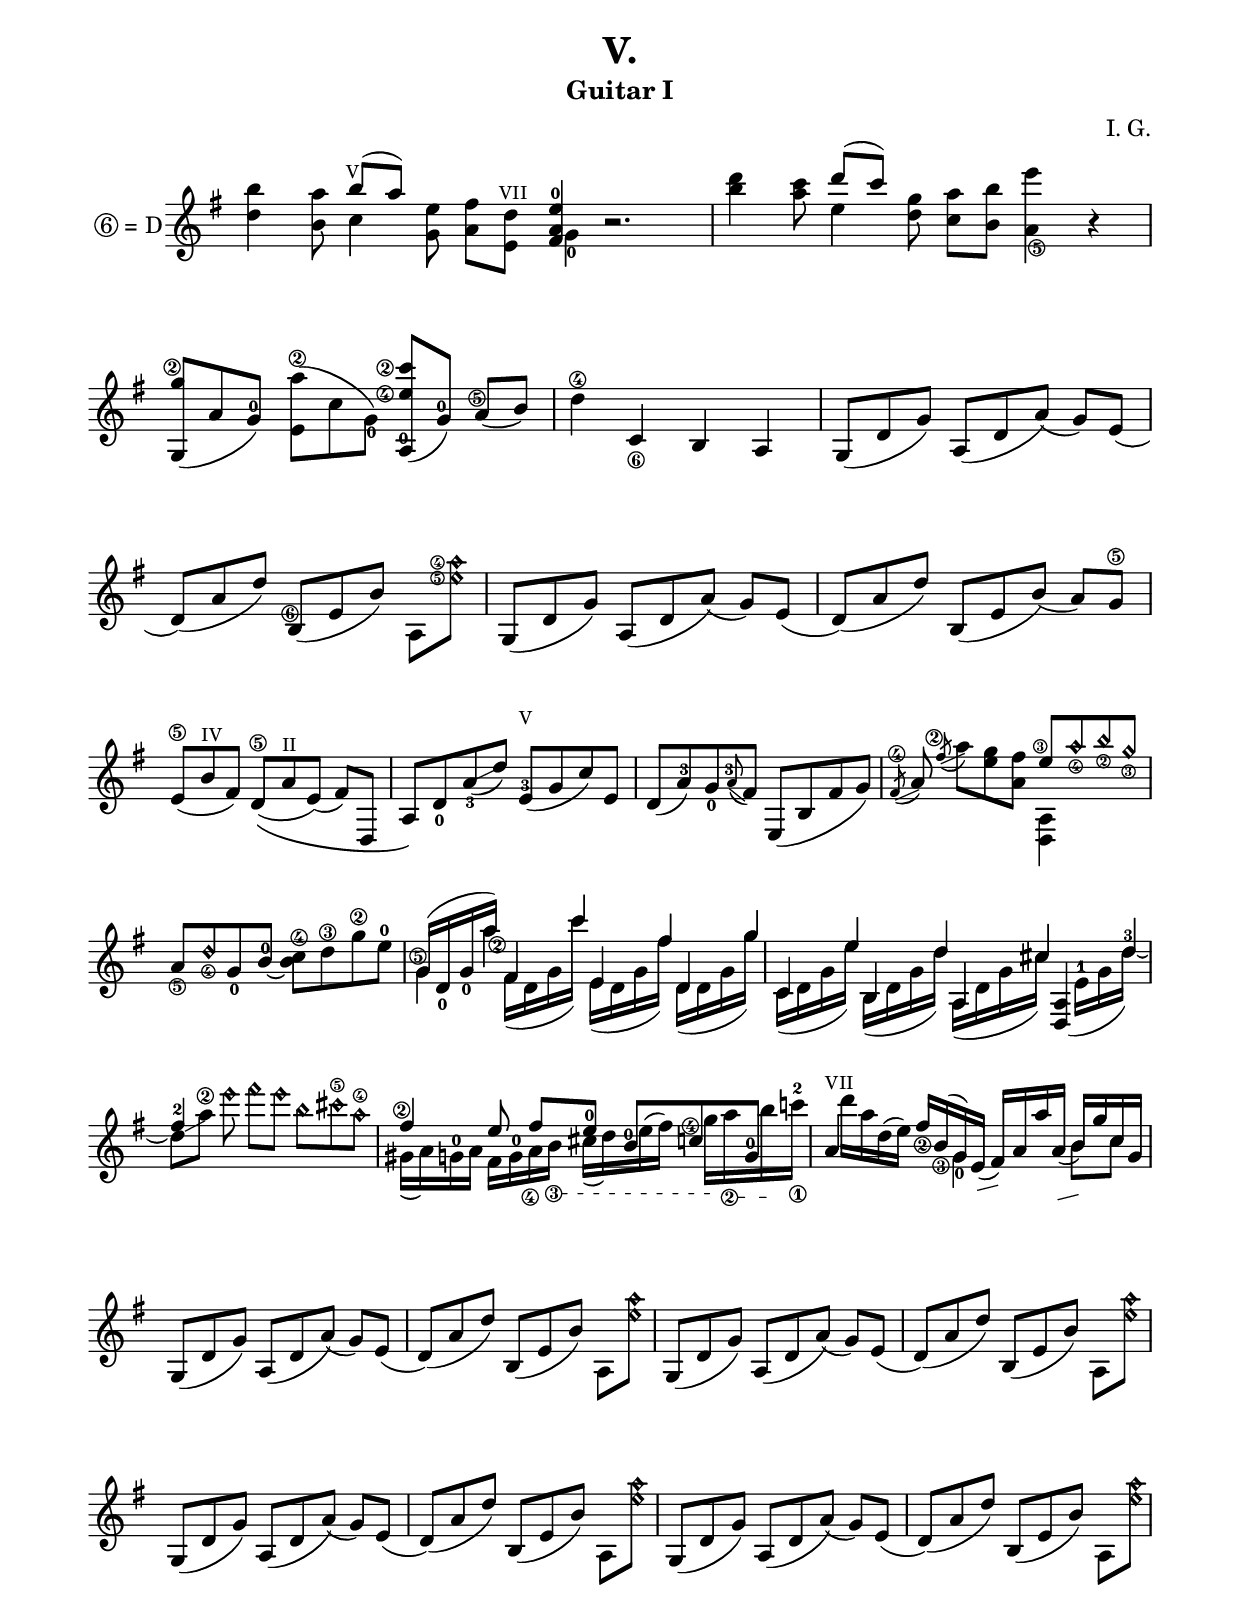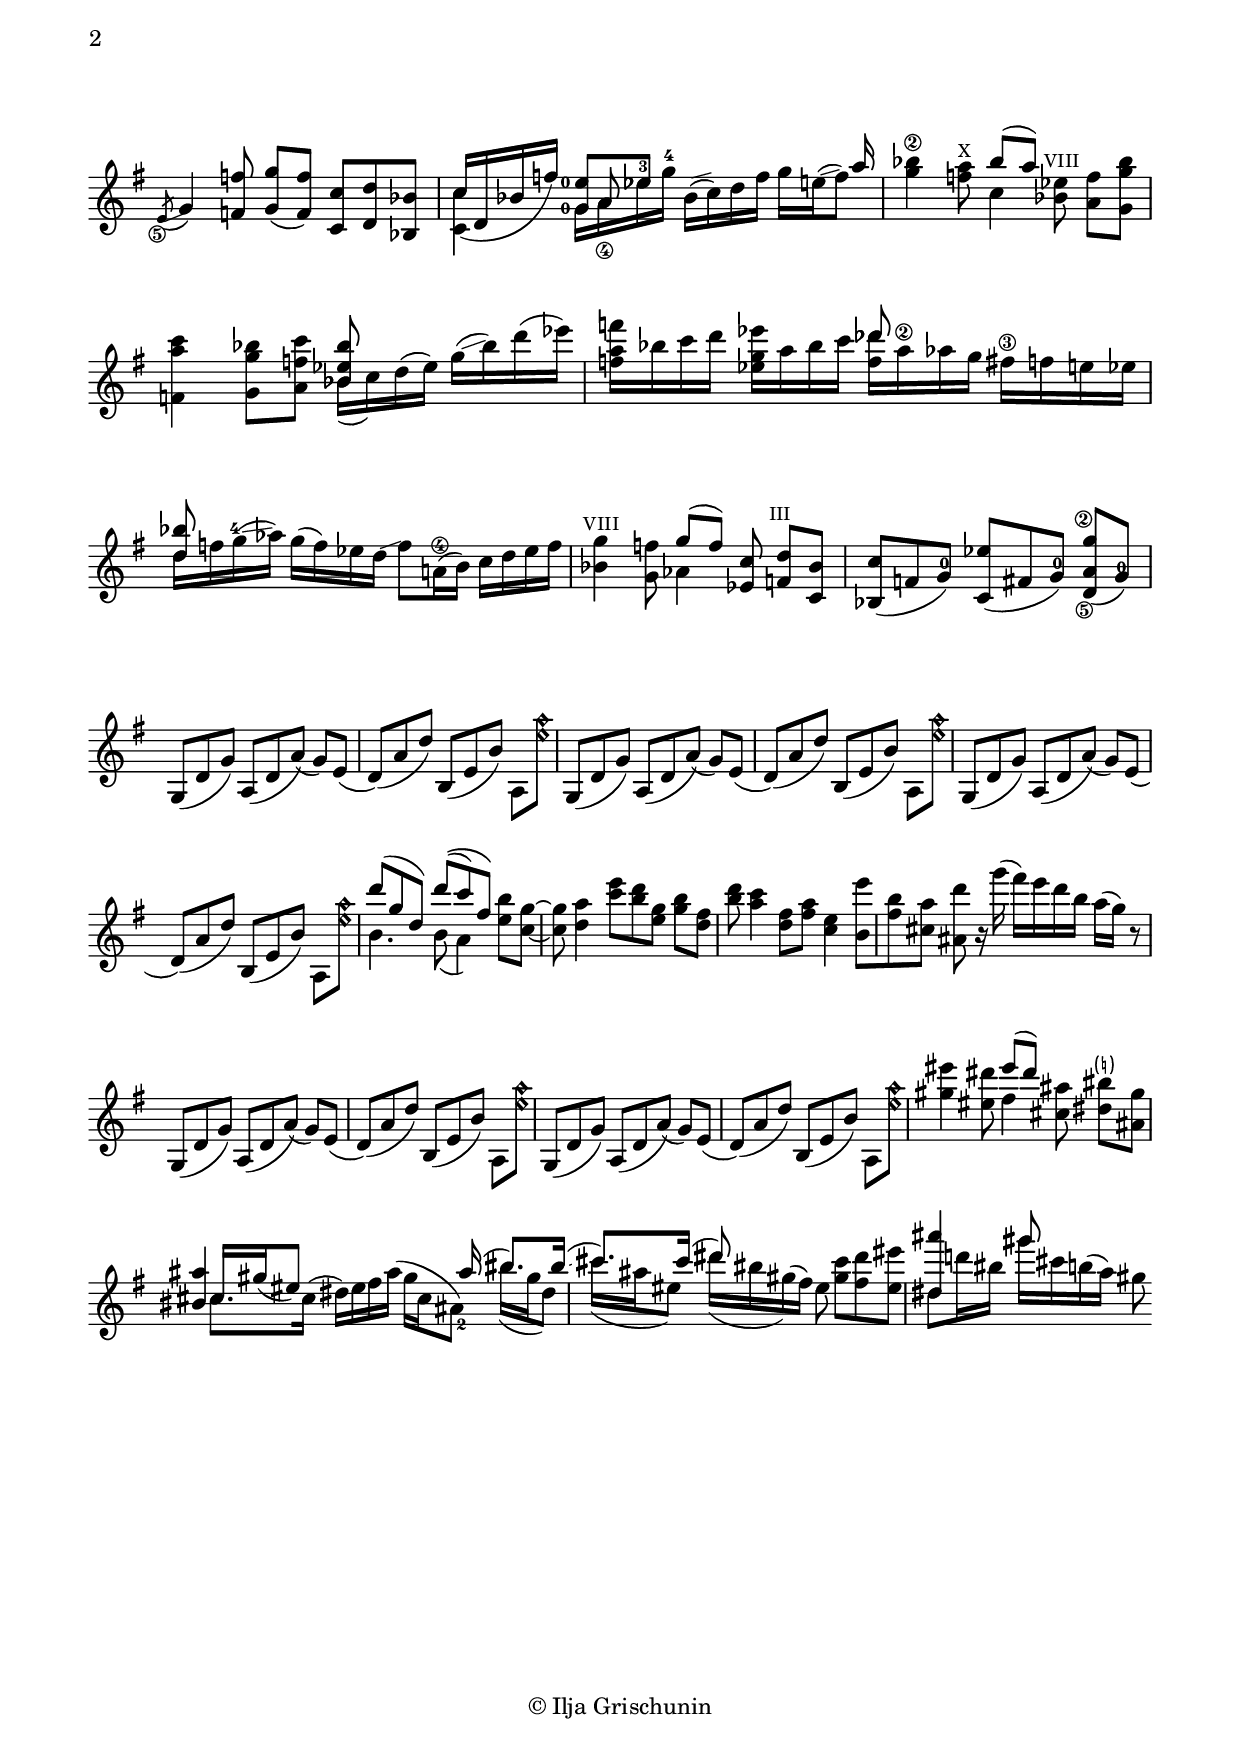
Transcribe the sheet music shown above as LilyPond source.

\version "2.19.15"
%\version "2.18.0"

\language "deutsch"

\header {
  title = "V."
  subtitle = "Guitar I"
  composer = "I. G."
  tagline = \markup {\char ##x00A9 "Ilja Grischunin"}
}

\paper {
  #(set-paper-size "a4")
  top-system-spacing.basic-distance = #20
  top-markup-spacing.basic-distance = #5
  markup-system-spacing.basic-distance = #20
  system-system-spacing.basic-distance = #20
  last-bottom-spacing.basic-distance = #20
  left-margin = 15
  right-margin = 15
  %two-sided = ##t
  %inner-margin = 15
  %outer-margin = 10
}

\layout {
  indent = 1.3\cm
  \context {
    \Score
    \remove "Bar_number_engraver"
  }
}

\version "2.19.15"

#(define RH rightHandFinger)

xLV = #(define-music-function (parser location further) (number?) #{
  \once \override LaissezVibrerTie.X-extent = #'(0 . 0)
  \once \override LaissezVibrerTie.details.note-head-gap = #(/
                                                             further -2)
  \once \override LaissezVibrerTie.extra-offset = #(cons (/
                                                          further 2) 0)
         #})

stringNumberSpanner =
#(define-music-function (parser location StringNumber) (string?)
   #{
     \override TextSpanner.font-size = #-5
     \override TextSpanner.dash-fraction = #0.3
     \override TextSpanner.dash-period = #1.5
     \override TextSpanner.bound-details.right.arrow = ##t
     \override TextSpanner.arrow-width = #0.2
     \override TextSpanner.arrow-length = #0.7
     \override TextSpanner.bound-details.left.stencil-align-dir-y = #CENTER
     \override TextSpanner.bound-details.left.text = \markup { \circle \number #StringNumber }
   #})

stringNumSpan =
#(define-music-function (parser location StringNumber) (string?)
   #{
     \override TextSpanner.font-size = #-5
     \override TextSpanner.dash-fraction = #0.3
     \override TextSpanner.dash-period = #1.5
     %\override TextSpanner.bound-details.right.arrow = ##t
     %\override TextSpanner.arrow-width = #0.2
     %\override TextSpanner.arrow-length = #0.7
     \override TextSpanner.bound-details.left.stencil-align-dir-y = #CENTER
     \override TextSpanner.bound-details.left.text = \markup { \circle \number #StringNumber }
   #})

fretNumSpan =
#(define-music-function (parser location FretNumber) (string?)
   #{
     \override TextSpanner.font-size = #-2
     \override TextSpanner.font-shape = #'regular
     \override TextSpanner.dash-fraction = #0.3
     \override TextSpanner.dash-period = #0.5
     %\override TextSpanner.bound-details.right.arrow = ##t
     %\override TextSpanner.arrow-width = #0.2
     %\override TextSpanner.arrow-length = #0.7
     \override TextSpanner.bound-details.left.stencil-align-dir-y = #CENTER
     \override TextSpanner.bound-details.left.text = \markup { \text #FretNumber }
   #})

spad = \override Fingering.staff-padding = #'()
sfol = \set fingeringOrientations = #'(left)
sfor = \set fingeringOrientations = #'(right)
sfod = \set fingeringOrientations = #'(down)
sfou = \set fingeringOrientations = #'(up)
npad = \override StringNumber.staff-padding = #'()
ssnol = \set stringNumberOrientations = #'(left)
ssnou = \set stringNumberOrientations = #'(up)
ssnod = \set stringNumberOrientations = #'(down)
ssnor = \set stringNumberOrientations = #'(right)
FO =
#(define-music-function (parser location offsetX offsetY)(number? number?)
   #{
     \once \override Voice.Fingering.extra-offset = #(cons offsetX offsetY)
   #})

SO =
#(define-music-function (parser location offsetX offsetY)(number? number?)
   #{
     \once \override Voice.StringNumber.extra-offset = #(cons offsetX offsetY)
   #})

\include "global.ly"
\version "2.19.15"

\language "deutsch"

\version "2.19.15"

#(define RH rightHandFinger)

xLV = #(define-music-function (parser location further) (number?) #{
  \once \override LaissezVibrerTie.X-extent = #'(0 . 0)
  \once \override LaissezVibrerTie.details.note-head-gap = #(/
                                                             further -2)
  \once \override LaissezVibrerTie.extra-offset = #(cons (/
                                                          further 2) 0)
         #})

stringNumberSpanner =
#(define-music-function (parser location StringNumber) (string?)
   #{
     \override TextSpanner.font-size = #-5
     \override TextSpanner.dash-fraction = #0.3
     \override TextSpanner.dash-period = #1.5
     \override TextSpanner.bound-details.right.arrow = ##t
     \override TextSpanner.arrow-width = #0.2
     \override TextSpanner.arrow-length = #0.7
     \override TextSpanner.bound-details.left.stencil-align-dir-y = #CENTER
     \override TextSpanner.bound-details.left.text = \markup { \circle \number #StringNumber }
   #})

stringNumSpan =
#(define-music-function (parser location StringNumber) (string?)
   #{
     \override TextSpanner.font-size = #-5
     \override TextSpanner.dash-fraction = #0.3
     \override TextSpanner.dash-period = #1.5
     %\override TextSpanner.bound-details.right.arrow = ##t
     %\override TextSpanner.arrow-width = #0.2
     %\override TextSpanner.arrow-length = #0.7
     \override TextSpanner.bound-details.left.stencil-align-dir-y = #CENTER
     \override TextSpanner.bound-details.left.text = \markup { \circle \number #StringNumber }
   #})

fretNumSpan =
#(define-music-function (parser location FretNumber) (string?)
   #{
     \override TextSpanner.font-size = #-2
     \override TextSpanner.font-shape = #'regular
     \override TextSpanner.dash-fraction = #0.3
     \override TextSpanner.dash-period = #0.5
     %\override TextSpanner.bound-details.right.arrow = ##t
     %\override TextSpanner.arrow-width = #0.2
     %\override TextSpanner.arrow-length = #0.7
     \override TextSpanner.bound-details.left.stencil-align-dir-y = #CENTER
     \override TextSpanner.bound-details.left.text = \markup { \text #FretNumber }
   #})

spad = \override Fingering.staff-padding = #'()
sfol = \set fingeringOrientations = #'(left)
sfor = \set fingeringOrientations = #'(right)
sfod = \set fingeringOrientations = #'(down)
sfou = \set fingeringOrientations = #'(up)
npad = \override StringNumber.staff-padding = #'()
ssnol = \set stringNumberOrientations = #'(left)
ssnou = \set stringNumberOrientations = #'(up)
ssnod = \set stringNumberOrientations = #'(down)
ssnor = \set stringNumberOrientations = #'(right)
FO =
#(define-music-function (parser location offsetX offsetY)(number? number?)
   #{
     \once \override Voice.Fingering.extra-offset = #(cons offsetX offsetY)
   #})

SO =
#(define-music-function (parser location offsetX offsetY)(number? number?)
   #{
     \once \override Voice.StringNumber.extra-offset = #(cons offsetX offsetY)
   #})

\include "global.ly"

guitarOne =
\relative{
  \global
  \override Staff.TimeSignature.stencil = ##f
  \override TextScript.font-size = -2
  \override Fingering.staff-padding = #'()
  \override StringNumber.staff-padding = #'()
  \override StrokeFinger.staff-padding = #'()
  \time 8/4
  <d'' h'>4 <h a'>8 <<
    {
      \override TextScript.font-size = -2
      \once\override TextScript.extra-offset = #'(-0.3 . -1.5)
      h'8-"V"[( a])
    }
    \\
    {
      c,4
    }
  >>
  <g e'>8 <a fis'>
  \once\override TextScript.extra-offset = #'(-0.5 . 0)
  <e d'>^"VII"
  <<
    {
      <fis a e'-0>4
    }
    \\
    {
      \override Fingering.staff-padding = #'()
      \once \override NoteColumn.force-hshift = #1.7
      g4-0
    }
  >>
  r2.
  \time 6/4
  <h' d>4<a c>8
  <<
    {
      d8[( c])
    }
    \\
    {
      e,4
    }
  >>
  <d g>8 <c a'><h h'>
  \once \override StringNumber.extra-offset = #'(0.5 . 2.8)
  <a_\5 e''>4 r
  \tag #'Part {
    \break
  }
  \time 5/4
  \once \override StringNumber.extra-offset = #'(-0.5 . -2.3)
  <g, g''\2>8[( a'
  \once\override Fingering.extra-offset = #'(0 . -4)
  g-0])<e a'\2>[( c'
  \once\override Fingering.extra-offset = #'(0 . 3.3)
  g_0])
  \stemUp
  \set stringNumberOrientations = #'(left)
  \once\override Fingering.extra-offset = #'(-0.2 . 3)
  <a,_0 e''\4 c'\2>(
  \unset stringNumberOrientations
  \once\override Fingering.extra-offset = #'(-0.2 . -6)
  g'-0)
  \once \override StringNumber.extra-offset = #'(-0.5 . -3.3)
  a\5( h)
  \stemNeutral
  \time 4/4
  d4\4 c,_\6 h a g8[( d' g]) a,[( d a'])(g) e(
  \tag #'Part {
    \break
  }
  d[)( a' d])
  \once \override StringNumber.extra-offset = #'(-0.5 . -4.5)
  h,\6[( e h'])
  \stemDown a,
  \set stringNumberOrientations = #'(left)
  \override StringNumber.font-size = #'-7
  <e''\harmonic\5 a\harmonic\4> \stemNeutral
  \revert StringNumber.font-size
  \unset stringNumberOrientations
  g,,8[( d' g]) a,[( d a'])(g) e( d[)( a' d]) h,[( e h'])( a) g\5
  e\5[( h'^"IV" fis]) d\5[\(( a'^"II" e])( fis) d, a'\) d_0 a'_3-\markup {
    \postscript #"1 2.3 moveto 2.5 1.2 rlineto stroke"
  }( d)
  \once\override Fingering.extra-offset = #'(0 . -4.8)
  e,-3^"V"( g c) e, d(
  \once\override Fingering.extra-offset = #'(0 . -3.5)
  a'-3) g_0 \appoggiatura a-\markup {
    \postscript #"0.2 1.5 moveto 1.5 -1.2 rlineto stroke"
  }
  \once\override Fingering.extra-offset = #'(-2 . -3.5)
  fis-3 e,( h' fis' g)\acciaccatura fis-\markup {
    \postscript #"0.5 0.4 moveto 2.3 1 rlineto stroke"
  }
  \once \override StringNumber.extra-offset = #'(-2 . -2)
  a\4\noBeam
  \acciaccatura fis'-\markup {
    \postscript #"0.5 3.9 moveto 2.3 1 rlineto stroke"
  }
  \once \override StringNumber.extra-offset = #'(-2.8 . -1)
  a\2 <e g><a, fis'>
  <<
    {
      \override StringNumber.staff-padding = #'()
      \once \override StringNumber.extra-offset = #'(-0.5 . -4.2)
      \override StringNumber.font-size = #'-7
      e'8\3 a\harmonic_\4 h\harmonic_\2 g\harmonic_\3
      \revert StringNumber.font-size
    }
    \\
    {
      <d,, a'>4 s
    }
  >>
  \tag #'Part {
    \break
  }
  a''8_\5
  \once\override StringNumber.font-size = #'-7
  d\harmonic _\4 g,_0
  \once\override Fingering.extra-offset = #'(0 . -3.5)
  h~-0 <h c\4> d\3 g\2 e-0
  <<
    {
      \once \override StringNumber.extra-offset = #'(-0.5 . -2.8)
      \stemDown g,4\5 \stemNeutral fis e d c h a <d, a'> s4
    }
    \\
    {
      \override Fingering.staff-padding = #'()
      \stemUp g'16^( d_0 g_0 a')\stemDown fis,( d g c') e,,( d g fis') d,( d g g')
      c,,( d g e') h,( d g d') a,( d g cis)
      \hideNotes d,,16(\unHideNotes
      e'^1[ g d'^3])~
      \tag #'Part {
        d8[-\markup {
          \postscript #"1.4 4 moveto 1.9 1 rlineto stroke"
        }
      }
      \tag #'Partitur {
        d8[-\markup {
          \postscript #"1.5 4 moveto 4.2 1.2 rlineto stroke"
        }
      }
      a'\2]
    }
    \\
    {
      s8. \stemDown
      \once \override StringNumber.extra-offset = #'(0.7 . -3.2)
      a4\2 \stemUp c fis, g e d cis \hide Flag d16 fis4^2
    }
  >>
  e'8\harmonic fis\harmonic[ e\harmonic] h\harmonic[
  \override StringNumber.font-size = #'-7
  cis\harmonic\5 a\harmonic\4]
  \revert StringNumber.font-size
  <<
    {
      \override TextScript.font-size = -2
      \override Fingering.staff-padding = #'()
      \override StringNumber.staff-padding = #'()
      \once \override StringNumber.extra-offset = #'(-0.5 . -2.5)
      fis4\2 e8\noBeam fis[
      \once \override Fingering.extra-offset = #'(0 . -2.5)
      e-0]
      \once \override Fingering.extra-offset = #'(-0.2 . -4.3)
      h-0
      \once \override StringNumber.extra-offset = #'(-0.5 . -3.8)
      c!\4
      \once \override Fingering.extra-offset = #'(-0.2 . -5.2)
      g-0 a4-"VII" fis'16_\2 h,_\3( g_0)
      \tag #'Part {
        e_(-\markup {
          \postscript #"0.6 -6.8 moveto 2 0.5 rlineto stroke"
        }
      }
      \tag #'Partitur {
        e_(-\markup {
          \postscript #"0.7 -6.8 moveto 2 0.3 rlineto stroke"
        }
      }
      fis) a a'
      \tag #'Part {
        a,_(-\markup {
          \postscript #"0.6 -7.7 moveto 2 0.5 rlineto stroke"
        }
      }
      \tag #'Partitur {
        a_(-\markup {
          \postscript #"0.6 -7.7 moveto 1.8 0.6 rlineto stroke"
        }
      }
      h) g' c, g
    }
    \\
    {
      \override Fingering.staff-padding = #'()
      gis16( a) g^0 a fis g^0
      \once \override StringNumber.extra-offset = #'(-0.5 . 0)
      a_\4
      \textSpannerDown
      \stringNumSpan "3"
      \tag #'Part {
        \once\override TextSpanner.extra-offset = #'(0 . 0.6)
      }
      \tag #'Partitur {
        \once\override TextSpanner.extra-offset = #'(0 . 0.5)
      }
      h\startTextSpan cis( d)
      \once \override NoteColumn.force-hshift = #1.3
      e^( fis)
      \once \override NoteColumn.force-hshift = #1.3
      g\stopTextSpan
      \stringNumSpan "2"
      a\startTextSpan
      \once \override NoteColumn.force-hshift = #1.3
      h\stopTextSpan c!^2_\1
      \once \override NoteColumn.force-hshift = #1.3
      d a d,^( e) s8 g,4 s8 h c
    }
  >>
  \repeat unfold 4 {
    g,8[( d' g]) a,[( d a'])(g) e( d[)( a' d]) h,[( e h'])
    \stemDown a, <e''\harmonic a\harmonic> \stemNeutral
  }
  \tag #'Part {
    \break
  }
  \stemUp
  \acciaccatura e,-\markup {
    \postscript #"0.7 0.3 moveto 2 0.8 rlineto stroke"
  }
  \once \override StringNumber.extra-offset = #'(-2.8 . 0.3)
  g4_\5
  <f f'>8<g g'>[(<f f'>]) \stemNeutral<c c'><d d'><b b'>
  <<
    {
      \shape #'((0 . -0.7) (0 . -0.5) (0 . -1) (0 . 3)) Slur
      c'16_( d, b' f')
    }
    \\
    {
      <c, c'>4
    }
  >>
  <<
    {
      \set fingeringOrientations = #'(left)
      <g'-0 e'-0>8 es'
    }
    \\
    {
      s16 \stemUp a,8 s16
    }
    \\
    {
      \stemDown g16 a_\4 es'-3 g-4
    }
  >>
  \stemNeutral
  b,-\markup {
    \postscript #"0.7 4.5 moveto 1.9 0.5 rlineto stroke"
  }( c) d f
  <<
    {
      s8. a16
    }
    \\
    {
      g e-\markup {
        \postscript #"0.8 4.8 moveto 1.8 0.5 rlineto stroke"
      }^( f8)
    }
  >>
  <g b\2>4 <f a>8^"X"
  <<
    {
      b[( a])
    }
    \\
    {
      c,4
    }
  >>
  \once\override TextScript.extra-offset = #'(-1 . 0)
  <b es>8\noBeam^"VIII" <a f'><g g' b>
  \tag #'Part {
    \break
  }
  <f a' c>4<g g' b>8<a f' c'>
  <<
    {
      <b es b'>8 s
    }
    \\
    {
      b16( c) d^( es)
    }
  >>
  g16-\markup {
    \postscript #"1 5.8 moveto 2.3 0.8 rlineto stroke"
  }( b) d( es)
  <f, a f'> b c d <es, g es'> a b c
  <<
    {
      des8 s
    }
    \\
    {
      <f, des'>16 a^\2 as g
    }
  >>
  fis^\3 f e es
  \tag #'Part {
    \break
  }
  <<
    {
      <d b'>8 s
    }
    \\
    {
      d16 f
      \once \override Fingering.extra-offset = #'(-0.5 . -1)
      g^4-\markup {
        \postscript #"0.9 5.9 moveto 2.9 0.4 rlineto stroke"
      }^( as)
    }
  >>
  g( f) es
  \tag #'Part {
    d-\markup {
      \postscript #"0.7 4.3 moveto 2 0.7 rlineto stroke"
    }
  }
  \tag #'Partitur {
    d-\markup {
      \postscript #"0.8 4.3 moveto 2 0.8 rlineto stroke"
    }
  }
  f8 a,!16^\4( h) c d es f
  \once\override TextScript.extra-offset = #'(-1 . 0)
  <b, g'>4^"VIII" <g f'>8
  <<
    {
      g'[( f])
    }
    \\
    {
      as,4
    }
  >>
  <es c'>8\noBeam
  \once\override TextScript.extra-offset = #'(-0.8 . 0)
  <f d'>^"III" <c b'>
  <b c'>[( f'
  \once\override Fingering.extra-offset = #'(0 . -3)
  g-0])<c, es'>[( fis
  \once\override Fingering.extra-offset = #'(0 . -4)
  g-0])
  \stemUp
  \once \override StringNumber.extra-offset = #'(-0.5 . 0.3)
  <d_\5 a' g'>(
  \once \override StringNumber.extra-offset = #'(-3.7 . -1)
  \once \override Fingering.extra-offset = #'(0 . -7.5)
  g-0\2)\stemNeutral
  \tag #'Part {
    \break
  }
  \time 4/4
  \repeat unfold 3 {
    g,8[( d' g]) a,[( d a'])(g) e( d[)( a' d]) h,[( e h'])
    \stemDown a, <e''\harmonic a\harmonic> \stemNeutral
  }
  <<
    {
      d'8[( g, d])
      \shape #'((0 . 0.3) (0 . 0) (0 . 0) (0 . 0)) PhrasingSlur
      d'[(\( c) fis,]\)
    }
    \\
    {
      h,4. h8( a4)
    }
  >>
  <e' h'>8 <c g'>~ q <d a'>4 <e' c>8[ <h d> <e, g>] <g h> <d fis>
  <h' d> <a c>4 <d, fis>8[ <fis a>] <c e>4 <h e'>8[
  <fis' h> <cis a'>] <ais d'> r16 g''( fis) e d h a( g) r8
  \repeat unfold 2 {
    g,,8[( d' g]) a,[( d a'])(g) e( d[)( a' d]) h,[( e h'])
    \stemDown a, <e''\harmonic a\harmonic> \stemNeutral
  }
  \tag #'Partitur {
    \break
  }
  <gis eis'>4<eis dis'>8
  <<
    {
      eis'[( dis])
    }
    \\
    {
      fis,4
    }
  >>
  <cis ais'>8\noBeam
  \once\override TextScript.extra-offset = #'(0.4 . -1)
  <dis his'>^\markup \fontsize #-3 {\parenthesize \natural} <ais gis'>
  \mergeDifferentlyDottedOn
  <<
    {
      %\override Fingering.staff-padding = #'()
      %\set fingeringOrientations = #'(down left up)
      <his ais'>4 s2. s2
    }
    \\
    {
      %\once \override NoteColumn.force-hshift = #1.5
      cis8. cis16^( dis) eis fis ais^( gis cis,
      \once\override Fingering.extra-offset = #'(0.4 . 2.8)
      ais8)-2
      his'16( gis dis8) cis'16( ais eis8) dis'16( his gis)^(\glissando fis)
    }
    \\
    {
      \voiceThree
      %\override Fingering.staff-padding = #'()
      \once \override NoteColumn.force-hshift = #0.7
      cis16 gis'_( eis8) s4 s8. ais16( his8.) his16(\glissando
      cis8.) cis16(\glissando dis8) s
    }
  >>
  eis,8 <gis cis>[ <fis dis'> <eis eis'>]
  <<
    {
      <dis ais''>4 gis'8
    }
    \\
    {
      dis,8 d'!16 his gis' cis, h^(\glissando a)
    }
  >>
  gis8
}


\score {
  \new Staff \with {
    \override InstrumentName.self-alignment-X = #RIGHT
    instrumentName = \markup {
      \line { \circle 6"= D" }
    }
  }
  \removeWithTag #'Partitur
  \guitarOne
}